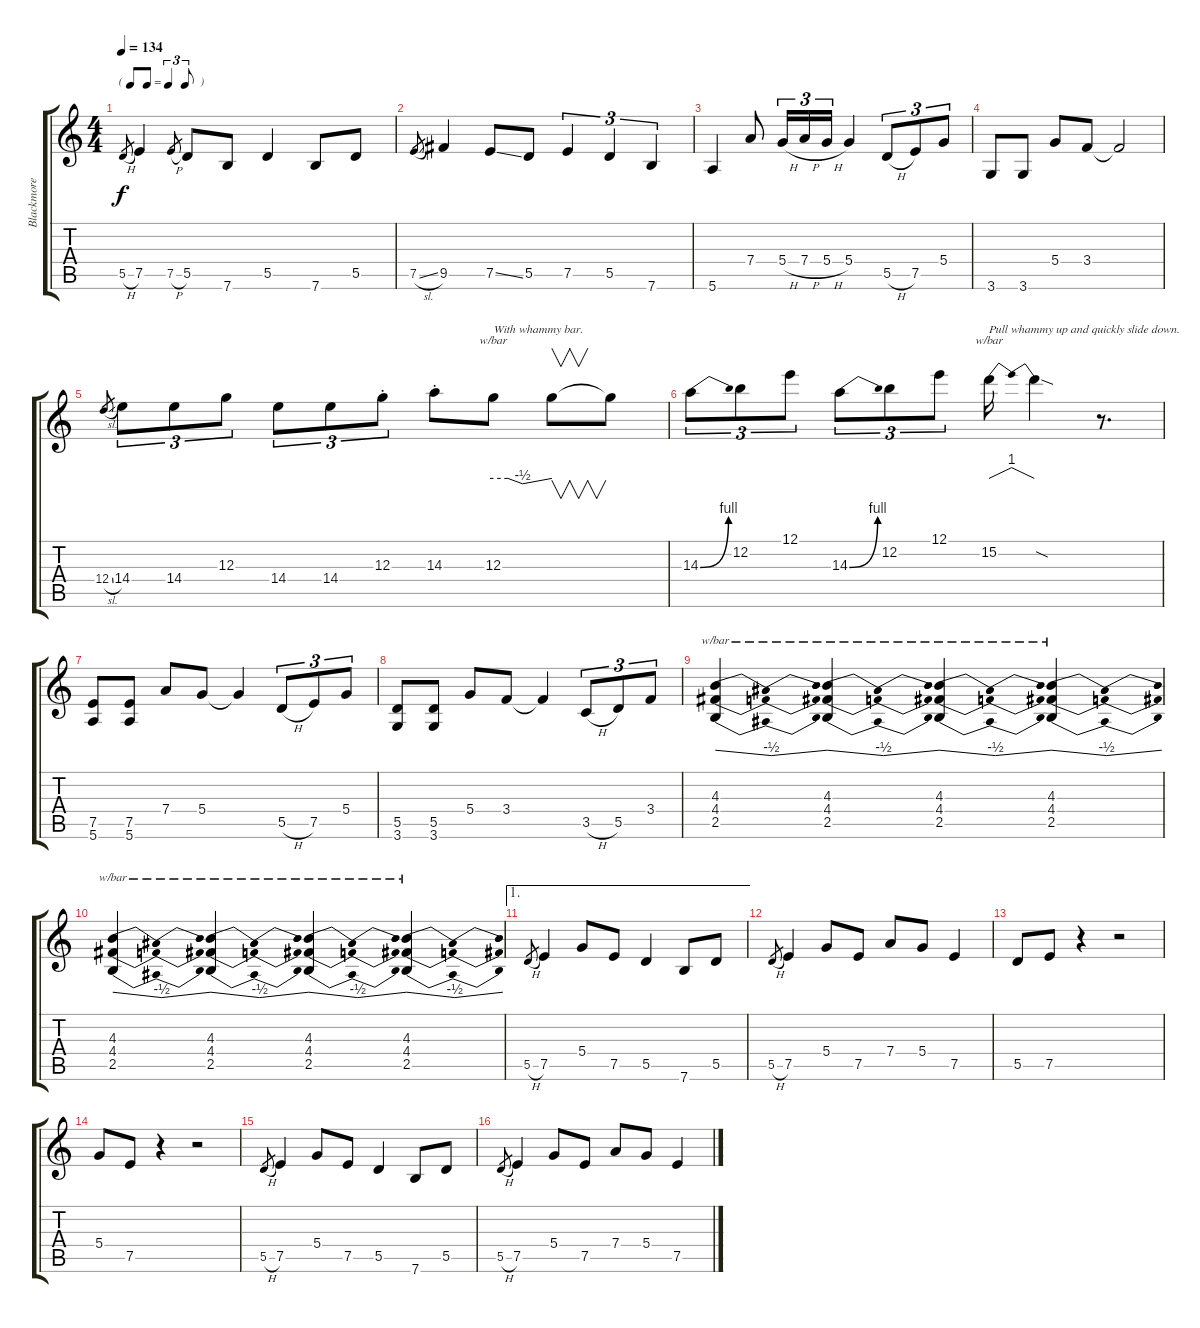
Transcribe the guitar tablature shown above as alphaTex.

\track ("Blackmore" "Blackmore") {instrument overdrivenguitar}
\staff {score tabs}
\tuning (E4 B3 G3 D3 A2 E2) {hide}
\ts (4 4)
\tf triplet8th
\tempo 134
\clef g2
\ks c
5.5{h}.8{gr dy f} 7.5.4 7.5{h}.8{gr} 5.5.8 7.6.8 5.5.4 7.6.8 5.5.8 |
7.5{sl}.8{gr} 9.5.4 7.5{ss}.8 5.5.8 7.5.4{tu (3 2)} 5.5.4{tu (3 2)} 7.6.4{tu (3 2)} |
5.6.4 7.4.8 5.4{h}.16{tu (3 2)} 7.4{h}.16{tu (3 2)} 5.4{h}.16{tu (3 2)} 5.4.4 5.5{h}.8{tu (3 2)} 7.5.8{tu (3 2)} 5.4.8{tu (3 2)} |
3.6.8 3.6.8 5.4.8 3.4.8 3.4{t}.2 |
12.4{sl}.8{gr} 14.4.8{tu (3 2)} 14.4.8{tu (3 2)} 12.3.8{tu (3 2)} 14.4.8{tu (3 2)} 14.4.8{tu (3 2)} 12.3{st}.8{tu (3 2)} 14.3{st}.8 12.3.8{tbe (custom default 0 0 15 0 30 -2 60 0) txt "With whammy bar."} 12.3{t}.8{v} 12.3{t}.8 |
14.3{be (bend 0 0 60 4)}.8{tu (3 2)} 12.2.8{tu (3 2)} 12.1.8{tu (3 2)} 14.3{be (bend 0 0 60 4)}.8{tu (3 2)} 12.2.8{tu (3 2)} 12.1.8{tu (3 2)} 15.2.16{tbe (dip default 0 0 30 4 60 0) txt "Pull whammy up and quickly slide down."} 15.2{sod t}.4 r.8{d} |
(7.5 5.6).8 (7.5 5.6).8 7.4.8 5.4.8 5.4{t}.4 5.5{h}.8{tu (3 2)} 7.5.8{tu (3 2)} 5.4.8{tu (3 2)} |
(5.5 3.6).8 (5.5 3.6).8 5.4.8 3.4.8 3.4{t}.4 3.5{h}.8{tu (3 2)} 5.5.8{tu (3 2)} 3.4.8{tu (3 2)} |
(4.3 4.4 2.5).4{tbe (dip default 0 0 40 -2 60 0)} (4.3 4.4 2.5).4{tbe (dip default 0 0 45 -2 60 0)} (4.3 4.4 2.5).4{tbe (dip default 0 0 45 -2 60 0)} (4.3 4.4 2.5).4{tbe (dip default 0 0 30 -2 60 0)} |
(4.3 4.4 2.5).4{tbe (dip default 0 0 30 -2 60 0)} (4.3 4.4 2.5).4{tbe (dip default 0 0 30 -2 60 0)} (4.3 4.4 2.5).4{tbe (dip default 0 0 30 -2 60 0)} (4.3 4.4 2.5).4{tbe (dip default 0 0 30 -2 60 0)} |
\ae 1
5.5{h}.8{gr} 7.5.4 5.4.8 7.5.8 5.5.4 7.6.8 5.5.8 |
5.5{h}.8{gr} 7.5.4 5.4.8 7.5.8 7.4.8 5.4.8 7.5.4 |
5.5.8 7.5.8 r.4 r.2 |
5.4.8 7.5.8 r.4 r.2 |
5.5{h}.8{gr} 7.5.4 5.4.8 7.5.8 5.5.4 7.6.8 5.5.8 |
5.5{h}.8{gr} 7.5.4 5.4.8 7.5.8 7.4.8 5.4.8 7.5.4
